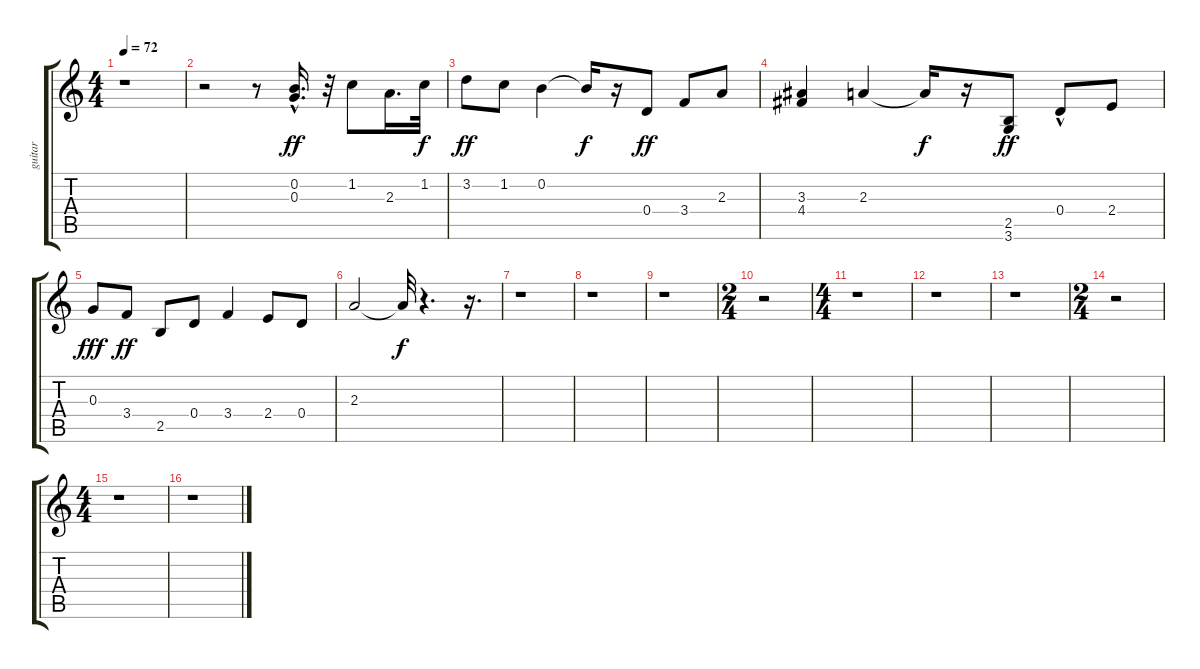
\track ("guitar" "guitar") {instrument acousticguitarsteel}
\staff {score tabs}
\tuning (E4 B3 G3 D3 A2 E2) {hide}
\ts (4 4)
\tempo 72
\clef g2
\ks c
r.1{dy ff instrument acousticguitarsteel} |
r.2 r.8 (0.2 0.3{hac}).16{d} r.32 1.2.8 2.3.16{d} 1.2.32{dy f} |
3.2.8{dy ff} 1.2.8 0.2.4 0.2{t}.16{dy f} r.16 0.4.8{dy ff} 3.4.8 2.3.8 |
(3.3 4.4).4 2.3.4 2.3{t}.16{dy f} r.16 (2.5 3.6).8{dy ff} 0.4{hac}.8 2.4.8 |
0.3.8{dy fff} 3.4.8{dy ff} 2.5.8 0.4.8 3.4.4 2.4.8 0.4.8 |
2.3.2 2.3{t}.32{dy f} r.4{d} r.16{d} |
r.1 |
r.1 |
r.1 |
\ts (2 4)
r.2 |
\ts (4 4)
r.1 |
r.1 |
r.1 |
\ts (2 4)
r.2 |
\ts (4 4)
r.1 |
r.1
